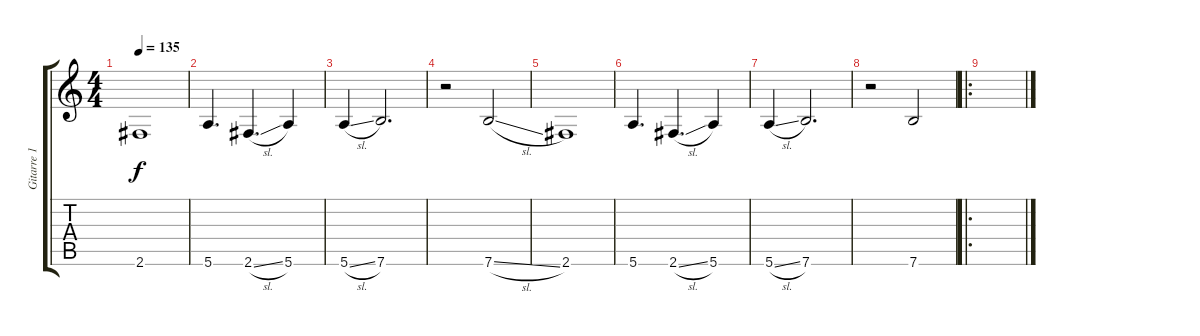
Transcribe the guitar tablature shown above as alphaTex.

\track ("Gitarre 1" "Gitarre 1") {instrument electricguitarclean}
\staff {score tabs}
\tuning (E4 B3 G3 D3 A2 E2) {hide}
\ts (4 4)
\tempo 135
\clef g2
\ks c
2.6.1{dy f} |
5.6.4{d} 2.6{sl}.4{d} 5.6.4 |
5.6{sl}.4 7.6.2{d} |
r.2 7.6{sl}.2 |
2.6.1 |
5.6.4{d} 2.6{sl}.4{d} 5.6.4 |
5.6{sl}.4 7.6.2{d} |
r.2 7.6.2 |
\ro
